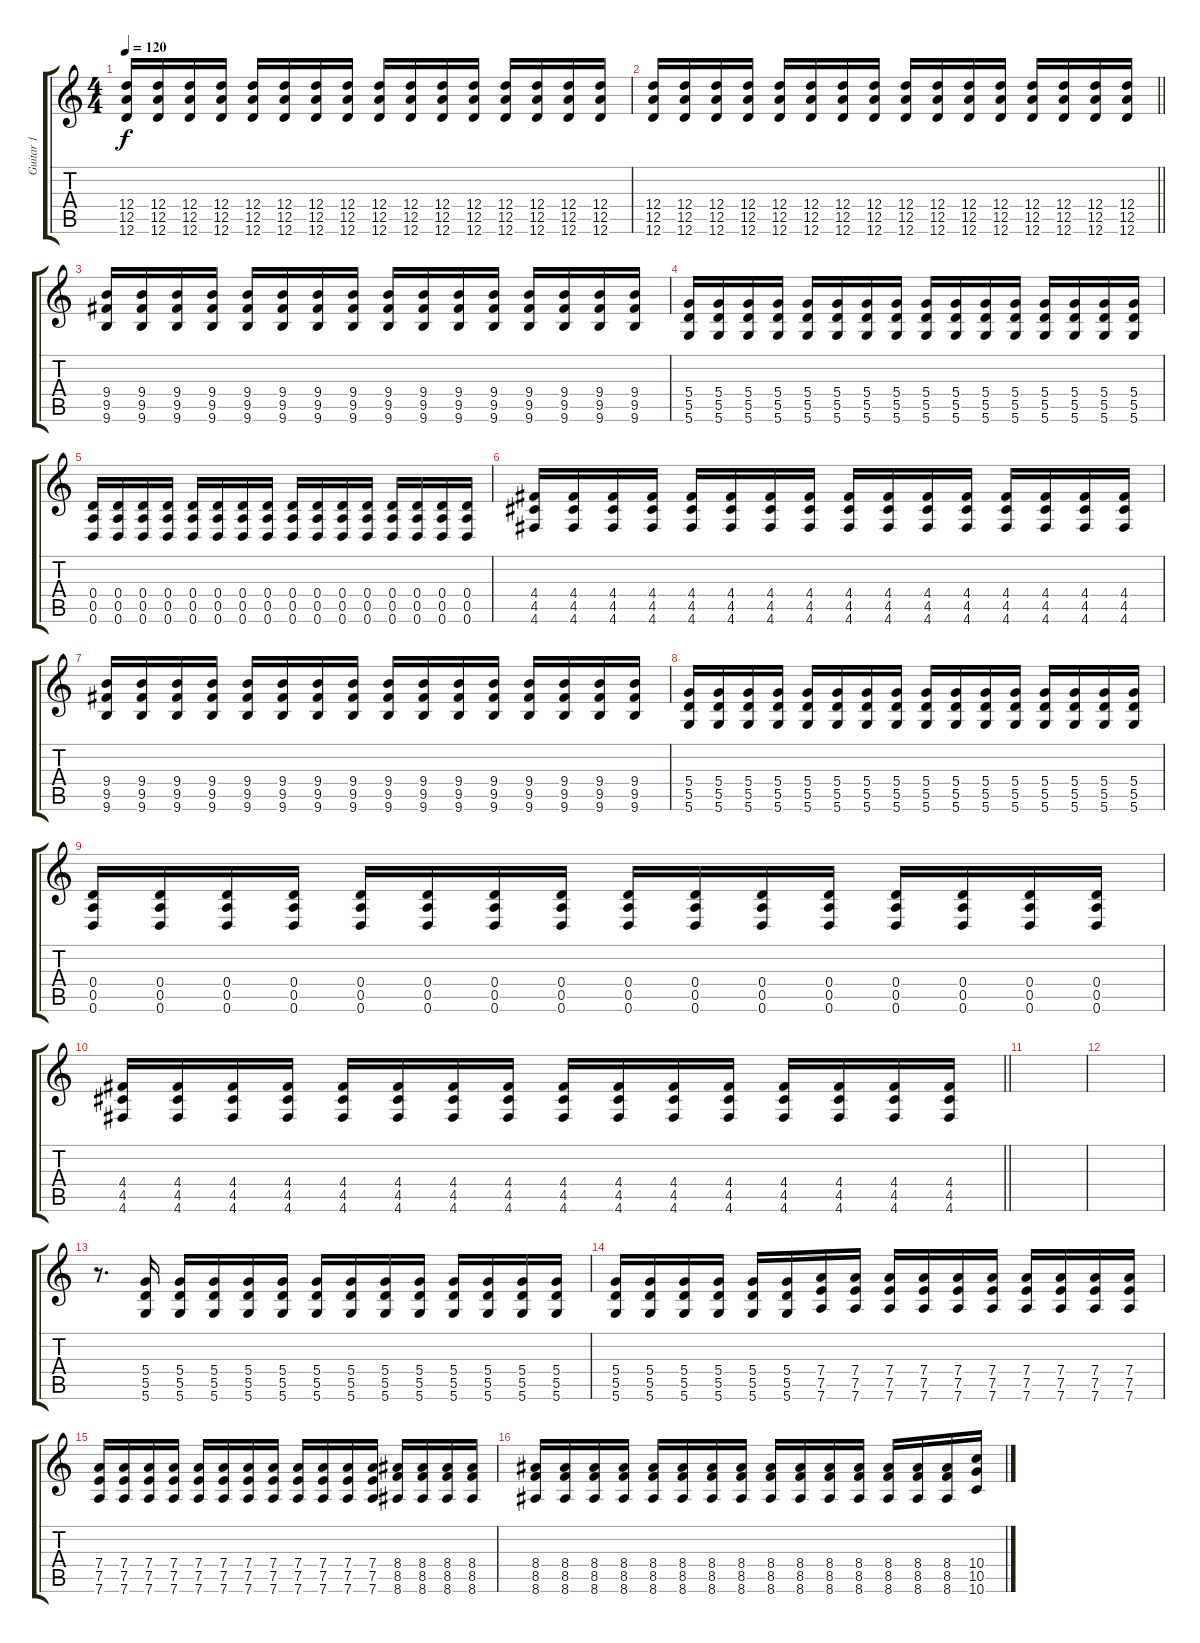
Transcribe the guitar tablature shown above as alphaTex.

\track ("Guitar 1" "Guitar 1") {instrument distortionguitar}
\staff {score tabs}
\tuning (E4 B3 G3 D3 A2 D2) {hide}
\ts (4 4)
\tempo 120
\clef g2
\ks c
(12.4 12.5 12.6).16{dy f} (12.4 12.5 12.6).16 (12.4 12.5 12.6).16 (12.4 12.5 12.6).16 (12.4 12.5 12.6).16 (12.4 12.5 12.6).16 (12.4 12.5 12.6).16 (12.4 12.5 12.6).16 (12.4 12.5 12.6).16 (12.4 12.5 12.6).16 (12.4 12.5 12.6).16 (12.4 12.5 12.6).16 (12.4 12.5 12.6).16 (12.4 12.5 12.6).16 (12.4 12.5 12.6).16 (12.4 12.5 12.6).16 |
\barLineRight lightlight
(12.4 12.5 12.6).16 (12.4 12.5 12.6).16 (12.4 12.5 12.6).16 (12.4 12.5 12.6).16 (12.4 12.5 12.6).16 (12.4 12.5 12.6).16 (12.4 12.5 12.6).16 (12.4 12.5 12.6).16 (12.4 12.5 12.6).16 (12.4 12.5 12.6).16 (12.4 12.5 12.6).16 (12.4 12.5 12.6).16 (12.4 12.5 12.6).16 (12.4 12.5 12.6).16 (12.4 12.5 12.6).16 (12.4 12.5 12.6).16 |
(9.4 9.5 9.6).16 (9.4 9.5 9.6).16 (9.4 9.5 9.6).16 (9.4 9.5 9.6).16 (9.4 9.5 9.6).16 (9.4 9.5 9.6).16 (9.4 9.5 9.6).16 (9.4 9.5 9.6).16 (9.4 9.5 9.6).16 (9.4 9.5 9.6).16 (9.4 9.5 9.6).16 (9.4 9.5 9.6).16 (9.4 9.5 9.6).16 (9.4 9.5 9.6).16 (9.4 9.5 9.6).16 (9.4 9.5 9.6).16 |
(5.4 5.5 5.6).16 (5.4 5.5 5.6).16 (5.4 5.5 5.6).16 (5.4 5.5 5.6).16 (5.4 5.5 5.6).16 (5.4 5.5 5.6).16 (5.4 5.5 5.6).16 (5.4 5.5 5.6).16 (5.4 5.5 5.6).16 (5.4 5.5 5.6).16 (5.4 5.5 5.6).16 (5.4 5.5 5.6).16 (5.4 5.5 5.6).16 (5.4 5.5 5.6).16 (5.4 5.5 5.6).16 (5.4 5.5 5.6).16 |
(0.4 0.5 0.6).16 (0.4 0.5 0.6).16 (0.4 0.5 0.6).16 (0.4 0.5 0.6).16 (0.4 0.5 0.6).16 (0.4 0.5 0.6).16 (0.4 0.5 0.6).16 (0.4 0.5 0.6).16 (0.4 0.5 0.6).16 (0.4 0.5 0.6).16 (0.4 0.5 0.6).16 (0.4 0.5 0.6).16 (0.4 0.5 0.6).16 (0.4 0.5 0.6).16 (0.4 0.5 0.6).16 (0.4 0.5 0.6).16 |
(4.4 4.5 4.6).16 (4.4 4.5 4.6).16 (4.4 4.5 4.6).16 (4.4 4.5 4.6).16 (4.4 4.5 4.6).16 (4.4 4.5 4.6).16 (4.4 4.5 4.6).16 (4.4 4.5 4.6).16 (4.4 4.5 4.6).16 (4.4 4.5 4.6).16 (4.4 4.5 4.6).16 (4.4 4.5 4.6).16 (4.4 4.5 4.6).16 (4.4 4.5 4.6).16 (4.4 4.5 4.6).16 (4.4 4.5 4.6).16 |
(9.4 9.5 9.6).16 (9.4 9.5 9.6).16 (9.4 9.5 9.6).16 (9.4 9.5 9.6).16 (9.4 9.5 9.6).16 (9.4 9.5 9.6).16 (9.4 9.5 9.6).16 (9.4 9.5 9.6).16 (9.4 9.5 9.6).16 (9.4 9.5 9.6).16 (9.4 9.5 9.6).16 (9.4 9.5 9.6).16 (9.4 9.5 9.6).16 (9.4 9.5 9.6).16 (9.4 9.5 9.6).16 (9.4 9.5 9.6).16 |
(5.4 5.5 5.6).16 (5.4 5.5 5.6).16 (5.4 5.5 5.6).16 (5.4 5.5 5.6).16 (5.4 5.5 5.6).16 (5.4 5.5 5.6).16 (5.4 5.5 5.6).16 (5.4 5.5 5.6).16 (5.4 5.5 5.6).16 (5.4 5.5 5.6).16 (5.4 5.5 5.6).16 (5.4 5.5 5.6).16 (5.4 5.5 5.6).16 (5.4 5.5 5.6).16 (5.4 5.5 5.6).16 (5.4 5.5 5.6).16 |
(0.4 0.5 0.6).16 (0.4 0.5 0.6).16 (0.4 0.5 0.6).16 (0.4 0.5 0.6).16 (0.4 0.5 0.6).16 (0.4 0.5 0.6).16 (0.4 0.5 0.6).16 (0.4 0.5 0.6).16 (0.4 0.5 0.6).16 (0.4 0.5 0.6).16 (0.4 0.5 0.6).16 (0.4 0.5 0.6).16 (0.4 0.5 0.6).16 (0.4 0.5 0.6).16 (0.4 0.5 0.6).16 (0.4 0.5 0.6).16 |
\barLineRight lightlight
(4.4 4.5 4.6).16 (4.4 4.5 4.6).16 (4.4 4.5 4.6).16 (4.4 4.5 4.6).16 (4.4 4.5 4.6).16 (4.4 4.5 4.6).16 (4.4 4.5 4.6).16 (4.4 4.5 4.6).16 (4.4 4.5 4.6).16 (4.4 4.5 4.6).16 (4.4 4.5 4.6).16 (4.4 4.5 4.6).16 (4.4 4.5 4.6).16 (4.4 4.5 4.6).16 (4.4 4.5 4.6).16 (4.4 4.5 4.6).16 |
|
|
r.8{d} (5.4 5.5 5.6).16 (5.4 5.5 5.6).16 (5.4 5.5 5.6).16 (5.4 5.5 5.6).16 (5.4 5.5 5.6).16 (5.4 5.5 5.6).16 (5.4 5.5 5.6).16 (5.4 5.5 5.6).16 (5.4 5.5 5.6).16 (5.4 5.5 5.6).16 (5.4 5.5 5.6).16 (5.4 5.5 5.6).16 (5.4 5.5 5.6).16 |
(5.4 5.5 5.6).16 (5.4 5.5 5.6).16 (5.4 5.5 5.6).16 (5.4 5.5 5.6).16 (5.4 5.5 5.6).16 (5.4 5.5 5.6).16 (7.4 7.5 7.6).16 (7.4 7.5 7.6).16 (7.4 7.5 7.6).16 (7.4 7.5 7.6).16 (7.4 7.5 7.6).16 (7.4 7.5 7.6).16 (7.4 7.5 7.6).16 (7.4 7.5 7.6).16 (7.4 7.5 7.6).16 (7.4 7.5 7.6).16 |
(7.4 7.5 7.6).16 (7.4 7.5 7.6).16 (7.4 7.5 7.6).16 (7.4 7.5 7.6).16 (7.4 7.5 7.6).16 (7.4 7.5 7.6).16 (7.4 7.5 7.6).16 (7.4 7.5 7.6).16 (7.4 7.5 7.6).16 (7.4 7.5 7.6).16 (7.4 7.5 7.6).16 (7.4 7.5 7.6).16 (8.4 8.5 8.6).16 (8.4 8.5 8.6).16 (8.4 8.5 8.6).16 (8.4 8.5 8.6).16 |
(8.4 8.5 8.6).16 (8.4 8.5 8.6).16 (8.4 8.5 8.6).16 (8.4 8.5 8.6).16 (8.4 8.5 8.6).16 (8.4 8.5 8.6).16 (8.4 8.5 8.6).16 (8.4 8.5 8.6).16 (8.4 8.5 8.6).16 (8.4 8.5 8.6).16 (8.4 8.5 8.6).16 (8.4 8.5 8.6).16 (8.4 8.5 8.6).16 (8.4 8.5 8.6).16 (8.4 8.5 8.6).16 (10.4 10.5 10.6).16
